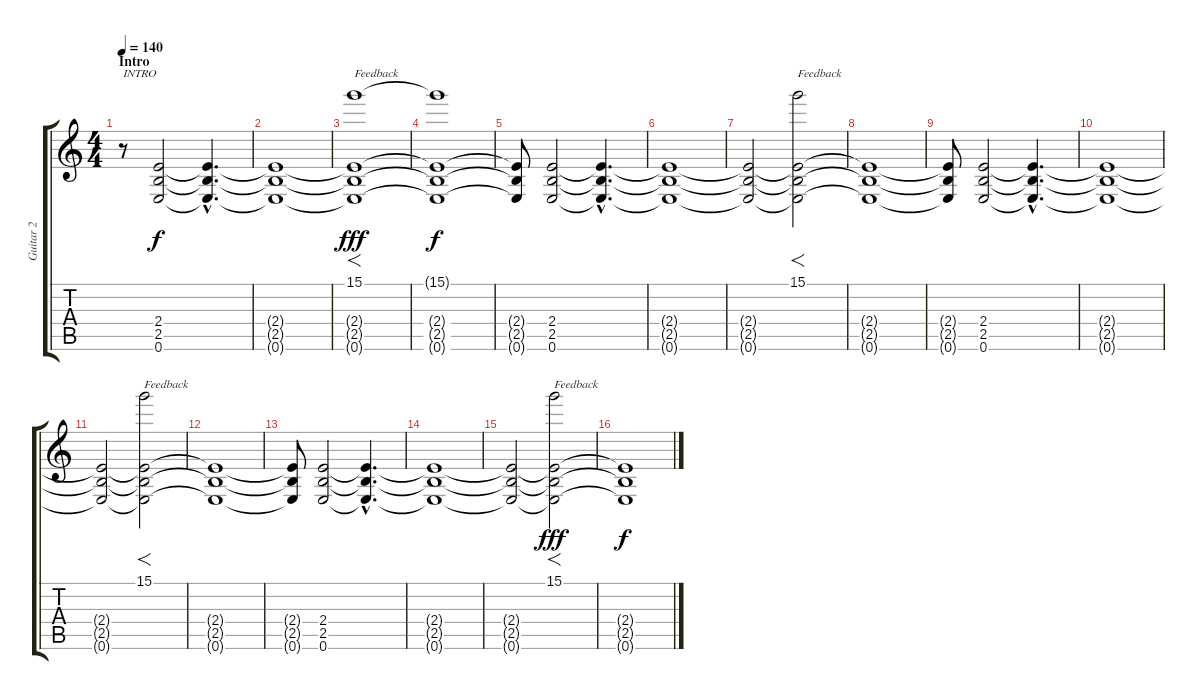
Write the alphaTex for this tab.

\track ("Guitar 2" "Guitar 2") {instrument overdrivenguitar}
\staff {score tabs}
\tuning (E4 B3 G3 D3 A2 E2) {hide}
\ts (4 4)
\section ("" "Intro")
\tempo 140
\clef g2
\ks c
r.8{txt "INTRO " dy f instrument overdrivenguitar} (2.4 2.5 0.6).2 (2.4{hac t} 2.5{hac t} 0.6{hac t}).4{d} |
(2.4{t} 2.5{t} 0.6{t}).1 |
(15.1 2.4{t} 2.5{t} 0.6{t}).1{f txt "Feedback" dy fff} |
(15.1{t} 2.4{t} 2.5{t} 0.6{t}).1{dy f} |
(2.4{t} 2.5{t} 0.6{t}).8 (2.4 2.5 0.6).2 (2.4{hac t} 2.5{hac t} 0.6{hac t}).4{d} |
(2.4{t} 2.5{t} 0.6{t}).1 |
(2.4{t} 2.5{t} 0.6{t}).2 (15.1 2.4{t} 2.5{t} 0.6{t}).2{f txt "Feedback"} |
(2.4{t} 2.5{t} 0.6{t}).1 |
(2.4{t} 2.5{t} 0.6{t}).8 (2.4 2.5 0.6).2 (2.4{hac t} 2.5{hac t} 0.6{hac t}).4{d} |
(2.4{t} 2.5{t} 0.6{t}).1 |
(2.4{t} 2.5{t} 0.6{t}).2 (15.1 2.4{t} 2.5{t} 0.6{t}).2{f txt "Feedback"} |
(2.4{t} 2.5{t} 0.6{t}).1 |
(2.4{t} 2.5{t} 0.6{t}).8 (2.4 2.5 0.6).2 (2.4{hac t} 2.5{hac t} 0.6{hac t}).4{d} |
(2.4{t} 2.5{t} 0.6{t}).1 |
(2.4{t} 2.5{t} 0.6{t}).2 (15.1 2.4{t} 2.5{t} 0.6{t}).2{f txt "Feedback" dy fff} |
(2.4{t} 2.5{t} 0.6{t}).1{dy f}
